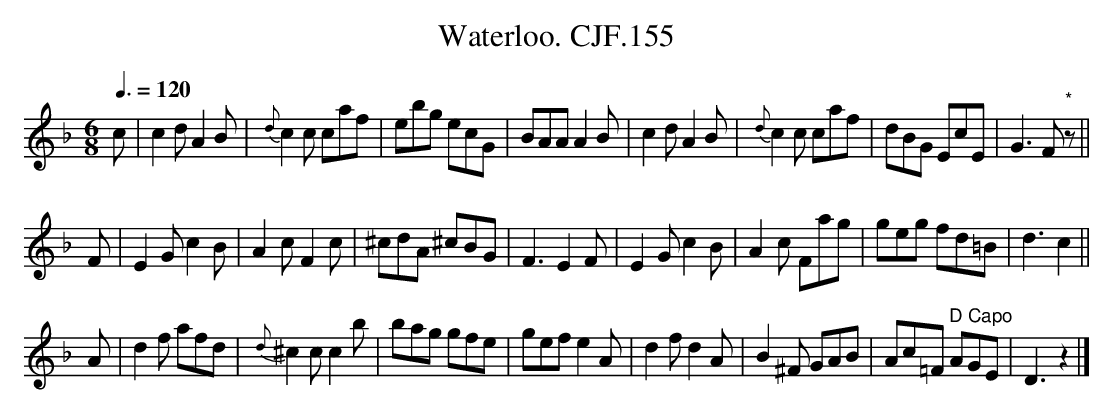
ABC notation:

X:1
T:Waterloo. CJF.155
M:6/8
L:1/8
Q:3/8=120
K:F
c|c2d A2B|{d}c2c caf|ebg ecG|BAA A2B|\
c2d A2B|{d}c2c caf|dBG EcE|G3F"*"zh||
F|E2G c2B|A2c F2c|^cdA ^cBG|F3 E2F|\
E2G c2B|A2c Fag|geg fd=B|d3 c2||
A|d2f afd|{d}^c2c c2b|bag gfe|gef e2A|\
d2f d2A|B2^F GAB|Ac=F " D Capo"AGE|D3z2|]
